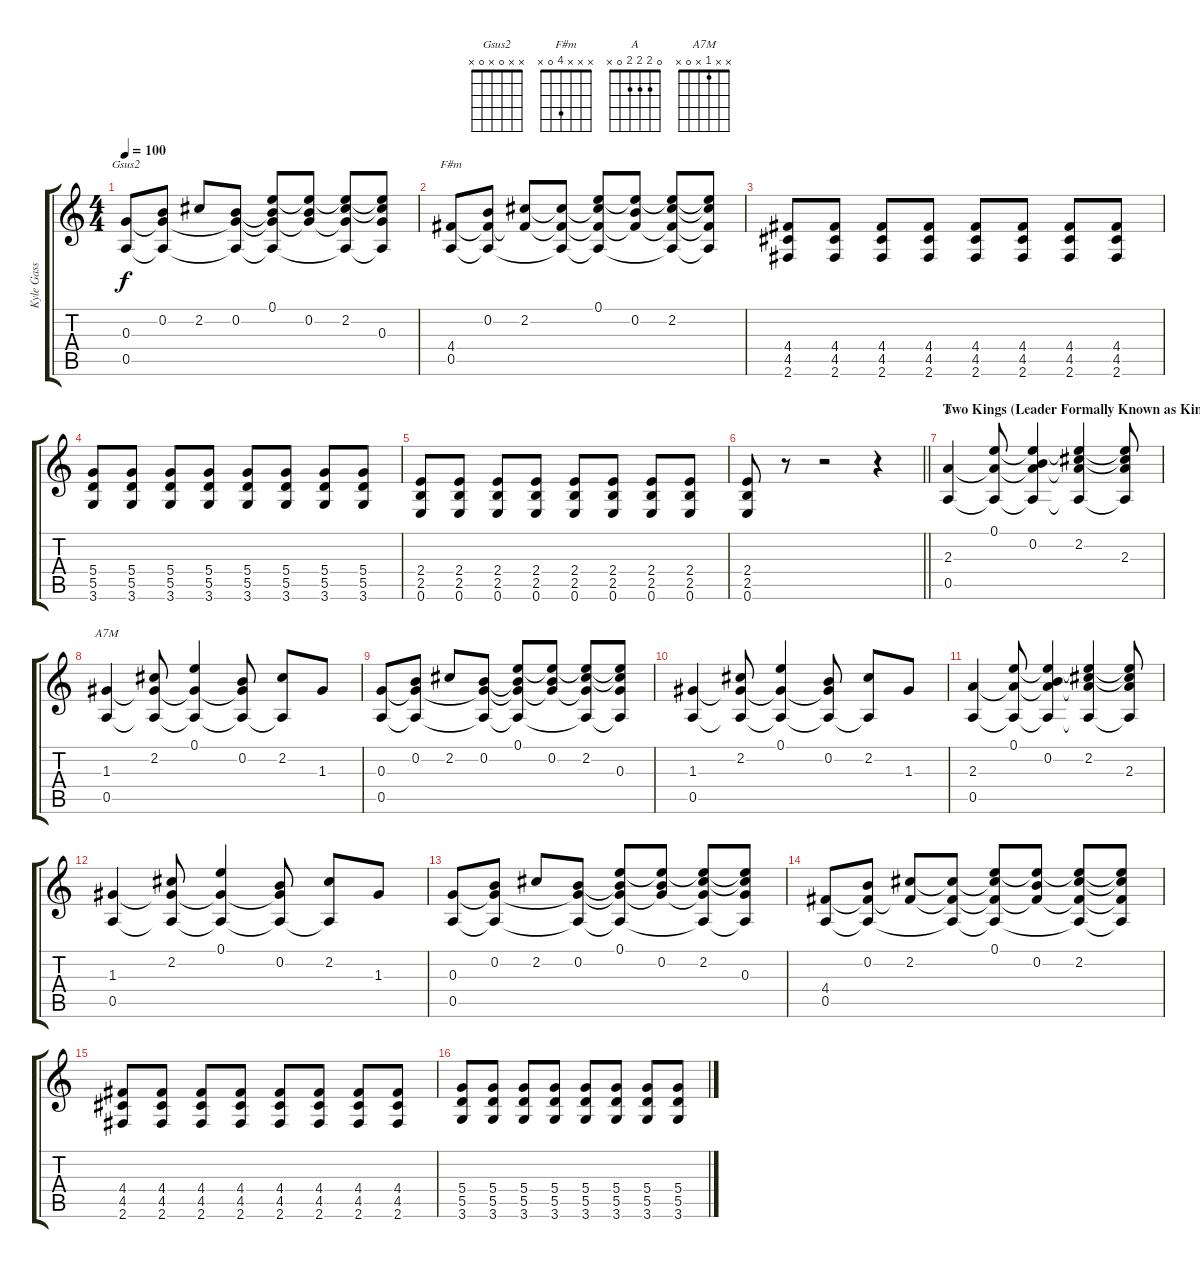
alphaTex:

\track ("Kyle Gass (Lead Guitar)" "Kyle Gass ") {instrument acousticguitarsteel}
\staff {score tabs}
\tuning (E4 B3 G3 D3 A2 E2) {hide}
\chord ("Gsus2" x x 0 x 0 x)
\chord ("F#m" x x x 4 0 x)
\chord ("A" 0 2 2 2 0 x)
\chord ("A7M" x x 1 x 0 x)
\ts (4 4)
\tempo 100
\clef g2
\ks c
(0.3 0.5).8{ch "Gsus2" dy f} (0.2 0.3{t} 0.5{t}).8 2.2.8 (0.2 0.3{t} 0.5{t}).8 (0.1 0.2{t} 0.3{t} 0.5{t}).8 (0.1{t} 0.2 0.3{t}).8 (0.1{t} 2.2 0.3{t} 0.5{t}).8 (0.1{t} 2.2{t} 0.3 0.5{t}).8 |
(4.4 0.5).8{ch "F#m"} (0.2 4.4{t} 0.5{t}).8 (2.2 4.4{t}).8 (2.2{t} 4.4{t} 0.5{t}).8 (0.1 2.2{t} 4.4{t} 0.5{t}).8 (0.1{t} 0.2 4.4{t}).8 (0.1{t} 2.2 4.4{t} 0.5{t}).8 (0.1{t} 2.2{t} 4.4{t} 0.5{t}).8 |
(4.4 4.5 2.6).8 (4.4 4.5 2.6).8 (4.4 4.5 2.6).8 (4.4 4.5 2.6).8 (4.4 4.5 2.6).8 (4.4 4.5 2.6).8 (4.4 4.5 2.6).8 (4.4 4.5 2.6).8 |
(5.4 5.5 3.6).8 (5.4 5.5 3.6).8 (5.4 5.5 3.6).8 (5.4 5.5 3.6).8 (5.4 5.5 3.6).8 (5.4 5.5 3.6).8 (5.4 5.5 3.6).8 (5.4 5.5 3.6).8 |
(2.4 2.5 0.6).8 (2.4 2.5 0.6).8 (2.4 2.5 0.6).8 (2.4 2.5 0.6).8 (2.4 2.5 0.6).8 (2.4 2.5 0.6).8 (2.4 2.5 0.6).8 (2.4 2.5 0.6).8 |
\barLineRight lightlight
(2.4 2.5 0.6).8 r.8 r.2 r.4 |
\section ("" "Two Kings (Leader Formally Known as King)")
(2.3 0.5).4{ch "A"} (0.1 2.3{t} 0.5{t}).8 (0.1{t} 0.2 2.3{t} 0.5{t}).4 (0.1{t} 2.2 2.3{t} 0.5{t}).4 (0.1{t} 2.2{t} 2.3 0.5{t}).8 |
(1.3 0.5).4{ch "A7M"} (2.2 1.3{t} 0.5{t}).8 (0.1 1.3{t} 0.5{t}).4 (0.2 1.3{t} 0.5{t}).8 (2.2 0.5{t}).8 1.3.8 |
(0.3 0.5).8 (0.2 0.3{t} 0.5{t}).8 2.2.8 (0.2 0.3{t} 0.5{t}).8 (0.1 0.2{t} 0.3{t} 0.5{t}).8 (0.1{t} 0.2 0.3{t}).8 (0.1{t} 2.2 0.3{t} 0.5{t}).8 (0.1{t} 2.2{t} 0.3 0.5{t}).8 |
(1.3 0.5).4 (2.2 1.3{t} 0.5{t}).8 (0.1 1.3{t} 0.5{t}).4 (0.2 1.3{t} 0.5{t}).8 (2.2 0.5{t}).8 1.3.8 |
(2.3 0.5).4 (0.1 2.3{t} 0.5{t}).8 (0.1{t} 0.2 2.3{t} 0.5{t}).4 (0.1{t} 2.2 2.3{t} 0.5{t}).4 (0.1{t} 2.2{t} 2.3 0.5{t}).8 |
(1.3 0.5).4 (2.2 1.3{t} 0.5{t}).8 (0.1 1.3{t} 0.5{t}).4 (0.2 1.3{t} 0.5{t}).8 (2.2 0.5{t}).8 1.3.8 |
(0.3 0.5).8 (0.2 0.3{t} 0.5{t}).8 2.2.8 (0.2 0.3{t} 0.5{t}).8 (0.1 0.2{t} 0.3{t} 0.5{t}).8 (0.1{t} 0.2 0.3{t}).8 (0.1{t} 2.2 0.3{t} 0.5{t}).8 (0.1{t} 2.2{t} 0.3 0.5{t}).8 |
(4.4 0.5).8 (0.2 4.4{t} 0.5{t}).8 (2.2 4.4{t}).8 (2.2{t} 4.4{t} 0.5{t}).8 (0.1 2.2{t} 4.4{t} 0.5{t}).8 (0.1{t} 0.2 4.4{t}).8 (0.1{t} 2.2 4.4{t} 0.5{t}).8 (0.1{t} 2.2{t} 4.4{t} 0.5{t}).8 |
(4.4 4.5 2.6).8 (4.4 4.5 2.6).8 (4.4 4.5 2.6).8 (4.4 4.5 2.6).8 (4.4 4.5 2.6).8 (4.4 4.5 2.6).8 (4.4 4.5 2.6).8 (4.4 4.5 2.6).8 |
(5.4 5.5 3.6).8 (5.4 5.5 3.6).8 (5.4 5.5 3.6).8 (5.4 5.5 3.6).8 (5.4 5.5 3.6).8 (5.4 5.5 3.6).8 (5.4 5.5 3.6).8 (5.4 5.5 3.6).8
